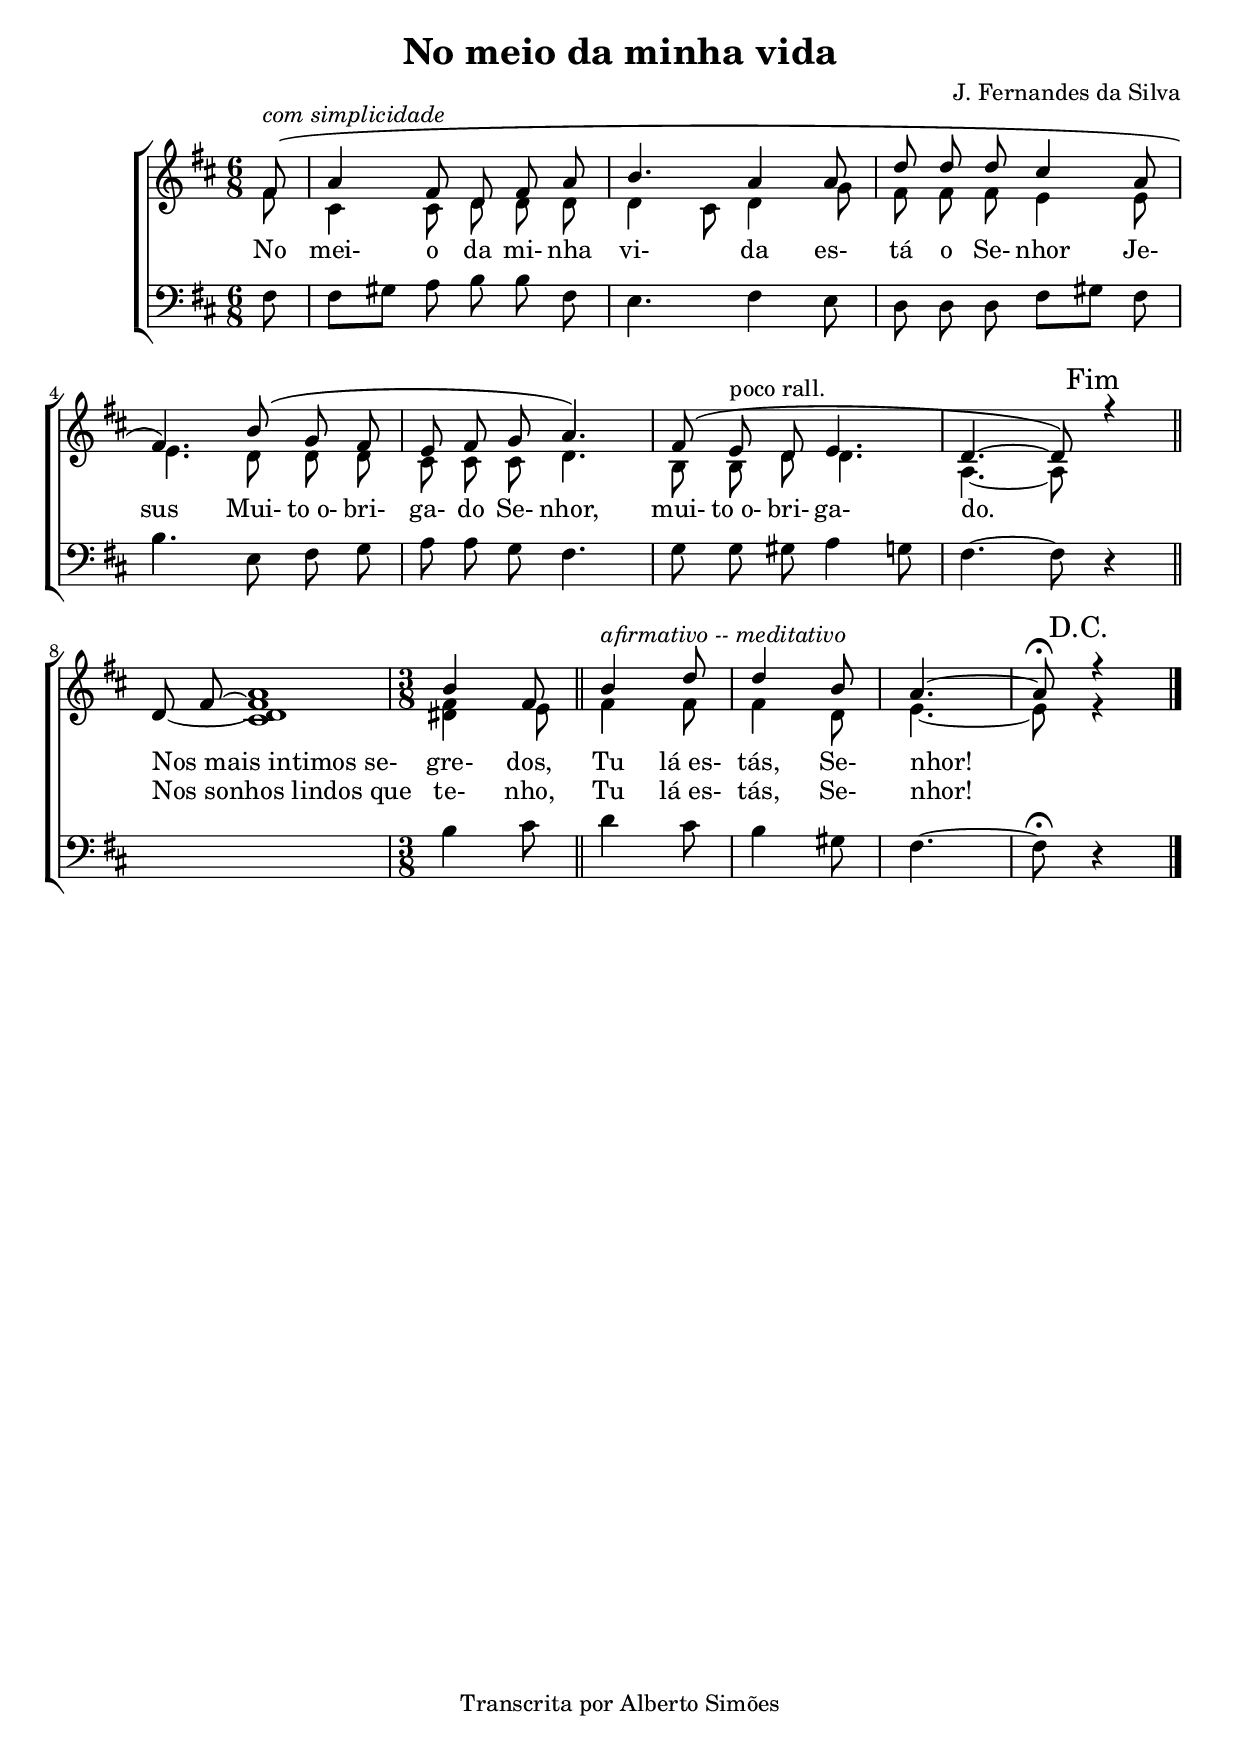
\version "2.14.0"

\header {
  title = "No meio da minha vida"
  composer = "J. Fernandes da Silva"
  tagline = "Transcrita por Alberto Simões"

  ocasioes = "accaodegracas"
  seccao   = "accaodegracas"
}

global = {
  \key d \major
  \time 6/8
  \autoBeamOff
}

sopMusic = \relative c' {
	\partial 8 fis8 \(
	a4 fis8 d fis a
	b4. a4 a8
	% line 2
	d8 d d cis4 a8
	fis4.\) b8\( g fis
	e8 fis g a4.\)
	fis8\( e^\markup{poco rall.} d e4.
	d4. ~ d8\)  \mark "Fim" r4  \bar"||"
	% line 3
\break	
	\set tieWaitForNote = ##t
	\cadenzaOn
	d8 ~ fis ~ <cis d fis a>1
	\cadenzaOff
	\bar "|"
	\time 3/8
	b'4 fis8
	\bar "||"
	b4 d8
	d4 b8
	a4. ~ a8\fermata \mark "D.C." r4 \bar "|."
	
}

sopWords = \lyricmode {
	No mei- o da mi- nha vi- da es- tá
	o Se- nhor Je- sus Mui- to_o- bri- ga- do
	Se- nhor, mui- to_o- bri- ga- do.
	\once \override LyricText #'self-alignment-X = #LEFT
  "Nos mais intimos se-" gre- dos,
	Tu lá_es- tás, Se- nhor!
}
sopWordsB = \lyricmode {
	\skip 4	\skip 4	\skip 4	\skip 4	\skip 4	\skip 4	\skip 4
	\skip 4	\skip 4	\skip 4	\skip 4	\skip 4	\skip 4	\skip 4
	\skip 4	\skip 4	\skip 4	\skip 4	\skip 4	\skip 4	\skip 4
	\skip 4	\skip 4	\skip 4	\skip 4	\skip 4	\skip 4
	\once \override LyricText #'self-alignment-X = #LEFT
  "Nos sonhos lindos que" te- nho,
	Tu lá_es- tás, Se- nhor!
}

altoMusic = \relative c' {
	\partial 8 fis8^\markup{\italic{com simplicidade}}
	cis4 cis8 d8 d d
	d4 cis8 d4 g8
	% line 2
	fis8 fis fis e4 e8
	e4. d8 d d
	cis8 cis cis d4.
	b8 b d d4.
	a4. ~ a8 s4
	% line 3
	s4 s1
	<dis fis>4 e8
	fis4^\markup{\italic{afirmativo -- meditativo}} fis8
	fis4 d8
	e4. ~ e8 r4
}

tenorMusic = \relative c {
	\partial 8 fis8
	fis[ gis] a b b fis
	e4. fis4 e8
	% line 2
	d8 d d fis[ gis] fis
	b4. e,8 fis g
	a8 a g fis4.
	g8 g gis a4 g8
	fis4. ~ fis8 r4
	% line 3
	s4 s1
	b4 cis8
	d4 cis8
	b4 gis8
	fis4. ~ fis8 \fermata r4
}

\score {
  \new ChoirStaff <<
    \new Staff = women <<
      \new Voice = "sopranos" {
        \voiceOne
        << \global \sopMusic >>
      }
      \new Voice = "altos" {
        \voiceTwo
        << \global \altoMusic >>
      }
	    \new Lyrics \with { alignAboveContext = "sopranos" }
   			{ \lyricsto sopranos \sopWords}
    	\new Lyrics \with { alignAboveContext = "sopranos" }
 				{ \lyricsto sopranos \sopWordsB}
    >>
    \new Staff = men <<
      \clef bass
      \new Voice = "tenors" {
        << \global \tenorMusic >>
      }
    >>
  >>  
  \layout {
    \context { \Staff \RemoveEmptyStaves }
  }
  \midi { }
}
